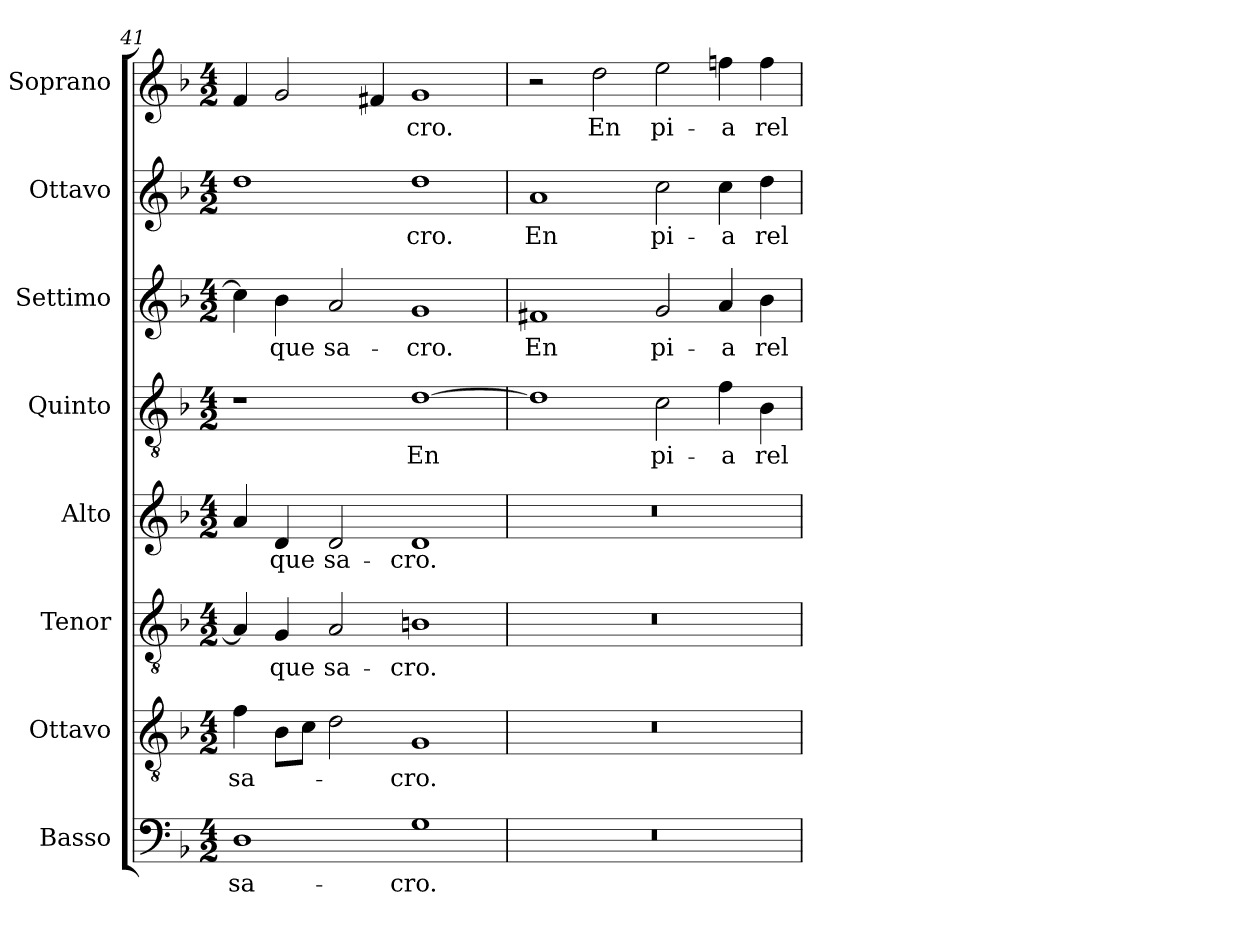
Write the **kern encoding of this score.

**kern	**text	**kern	**text	**kern	**text	**kern	**text	**kern	**text	**kern	**text	**kern	**text	**kern	**text
*part8	*part8	*part7	*part7	*part6	*part6	*part5	*part5	*part4	*part4	*part3	*part3	*part2	*part2	*part1	*part1
*staff8	*staff8	*staff7	*staff7	*staff6	*staff6	*staff5	*staff5	*staff4	*staff4	*staff3	*staff3	*staff2	*staff2	*staff1	*staff1
*I"Basso	*	*I"Ottavo	*	*I"Tenor	*	*I"Alto	*	*I"Quinto	*	*I"Settimo	*	*I"Ottavo	*	*I"Soprano	*
*I'B.	*	*I'Ot.	*	*I'T.	*	*I'A.	*	*I'Q.	*	*I'St.	*	*	*	*I'S.	*
*clefF4	*	*clefGv2	*	*clefGv2	*	*clefG2	*	*clefGv2	*	*clefG2	*	*clefG2	*	*clefG2	*
*	*	*ITrd7c12	*	*ITrd7c12	*	*	*	*ITrd7c12	*	*	*	*	*	*	*
*k[b-]	*	*k[b-]	*	*k[b-]	*	*k[b-]	*	*k[b-]	*	*k[b-]	*	*k[b-]	*	*k[b-]	*
*F:	*	*F:	*	*F:	*	*F:	*	*F:	*	*F:	*	*F:	*	*F:	*
*M4/2	*	*M4/2	*	*M4/2	*	*M4/2	*	*M4/2	*	*M4/2	*	*M4/2	*	*M4/2	*
=41	=41	=41	=41	=41	=41	=41	=41	=41	=41	=41	=41	=41	=41	=41	=41
!	!LO:LY:b:color=#000000	!	!	!	!	!	!	!	!	!	!	!	!	!	!
!	!	!	!LO:LY:b:color=#000000	!	!	!	!	!	!	!	!	!	!	!	!
1Di	sa-	4Fi\	sa-	4AAi/]	.	4ai/	.	1r	.	4cci\]	.	1ddi	.	4fi/	.
!	!	!	!	!	!LO:LY:b:color=#000000	!	!	!	!	!	!	!	!	!	!
!	!	!	!	!	!	!	!LO:LY:b:color=#000000	!	!	!	!	!	!	!	!
!	!	!	!	!	!	!	!	!	!	!	!LO:LY:b:color=#000000	!	!	!	!
.	.	8BB-i\L	.	4GGi/	-que	4di/	-que	.	.	4b-i\	-que	.	.	2gi/	.
.	.	8Ci\J	.	.	.	.	.	.	.	.	.	.	.	.	.
!	!	!	!	!	!LO:LY:b:color=#000000	!	!	!	!	!	!	!	!	!	!
!	!	!	!	!	!	!	!LO:LY:b:color=#000000	!	!	!	!	!	!	!	!
!	!	!	!	!	!	!	!	!	!	!	!LO:LY:b:color=#000000	!	!	!	!
.	.	2Di\	.	2AAi/	sa-	2di/	sa-	.	.	2ai/	sa-	.	.	.	.
.	.	.	.	.	.	.	.	.	.	.	.	.	.	4f#Xi/	.
!	!LO:LY:b:color=#000000	!	!	!	!	!	!	!	!	!	!	!	!	!	!
!	!	!	!LO:LY:b:color=#000000	!	!	!	!	!	!	!	!	!	!	!	!
!	!	!	!	!	!LO:LY:b:color=#000000	!	!	!	!	!	!	!	!	!	!
!	!	!	!	!	!	!	!LO:LY:b:color=#000000	!	!	!	!	!	!	!	!
!	!	!	!	!	!	!	!	!	!LO:LY:b:color=#000000	!	!	!	!	!	!
!	!	!	!	!	!	!	!	!	!	!	!LO:LY:b:color=#000000	!	!	!	!
!	!	!	!	!	!	!	!	!	!	!	!	!	!LO:LY:b:color=#000000	!	!
!	!	!	!	!	!	!	!	!	!	!	!	!	!	!	!LO:LY:b:color=#000000
1Gi	-cro.	1GGi	-cro.	1BBni	-cro.	1di	-cro.	[1Di	En	1gi	-cro.	1ddi	-cro.	1gi	-cro.
=42	=42	=42	=42	=42	=42	=42	=42	=42	=42	=42	=42	=42	=42	=42	=42
!LO:N:vis=1	!	!LO:N:vis=1	!	!LO:N:vis=1	!	!LO:N:vis=1	!	!	!	!	!	!	!	!	!
!	!	!	!	!	!	!	!	!	!	!	!LO:LY:b:color=#000000	!	!	!	!
!	!	!	!	!	!	!	!	!	!	!	!	!	!LO:LY:b:color=#000000	!	!
0r	.	0r	.	0r	.	0r	.	1Di]	.	1f#Xi	En	1ai	En	2r	.
!	!	!	!	!	!	!	!	!	!	!	!	!	!	!	!LO:LY:b:color=#000000
.	.	.	.	.	.	.	.	.	.	.	.	.	.	2ddi\	En
!	!	!	!	!	!	!	!	!	!LO:LY:b:color=#000000	!	!	!	!	!	!
!	!	!	!	!	!	!	!	!	!	!	!LO:LY:b:color=#000000	!	!	!	!
!	!	!	!	!	!	!	!	!	!	!	!	!	!LO:LY:b:color=#000000	!	!
!	!	!	!	!	!	!	!	!	!	!	!	!	!	!	!LO:LY:b:color=#000000
.	.	.	.	.	.	.	.	2Ci\	pi-	2gi/	pi-	2cci\	pi-	2eei\	pi-
!	!	!	!	!	!	!	!	!	!LO:LY:b:color=#000000	!	!	!	!	!	!
!	!	!	!	!	!	!	!	!	!	!	!LO:LY:b:color=#000000	!	!	!	!
!	!	!	!	!	!	!	!	!	!	!	!	!	!LO:LY:b:color=#000000	!	!
!	!	!	!	!	!	!	!	!	!	!	!	!	!	!	!LO:LY:b:color=#000000
.	.	.	.	.	.	.	.	4Fi\	-a	4ai/	-a	4cci\	-a	4ffni\	-a
!	!	!	!	!	!	!	!	!	!LO:LY:b:color=#000000	!	!	!	!	!	!
!	!	!	!	!	!	!	!	!	!	!	!LO:LY:b:color=#000000	!	!	!	!
!	!	!	!	!	!	!	!	!	!	!	!	!	!LO:LY:b:color=#000000	!	!
!	!	!	!	!	!	!	!	!	!	!	!	!	!	!	!LO:LY:b:color=#000000
.	.	.	.	.	.	.	.	4BB-i\	rel-	4b-i\	rel-	4ddi\	rel-	4ffi\	rel-
=	=	=	=	=	=	=	=	=	=	=	=	=	=	=	=
*-	*-	*-	*-	*-	*-	*-	*-	*-	*-	*-	*-	*-	*-	*-	*-
